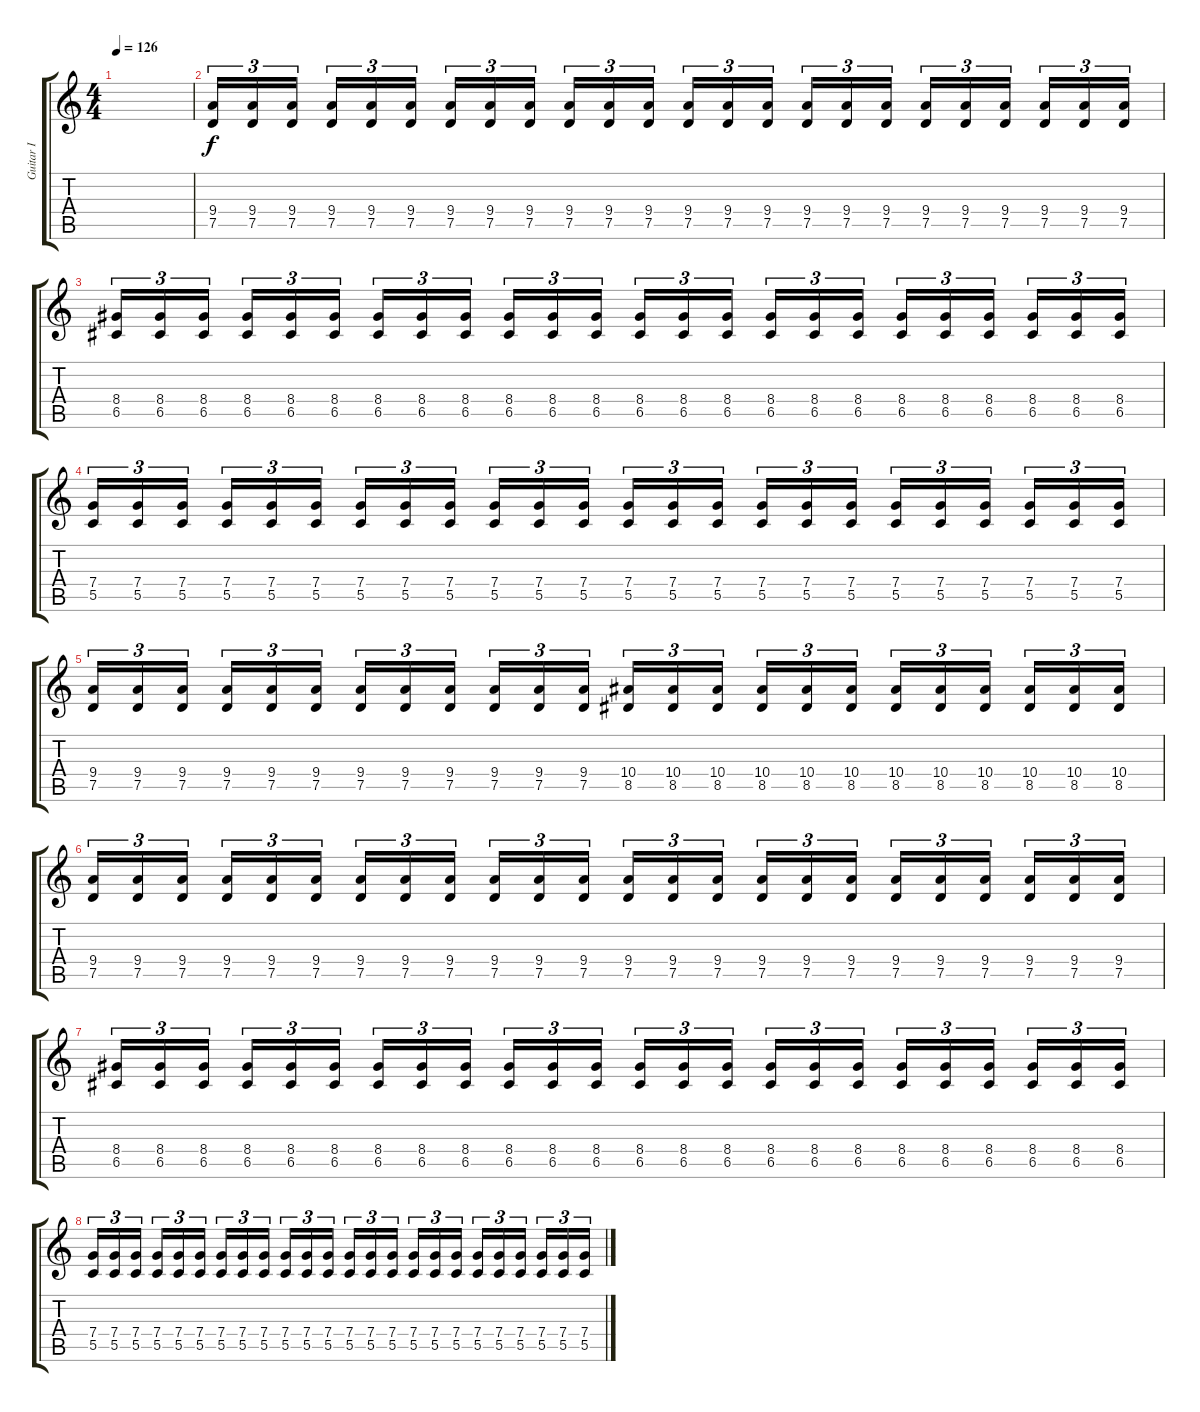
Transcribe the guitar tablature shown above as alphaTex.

\track ("Guitar I" "Guitar I") {instrument distortionguitar}
\staff {score tabs}
\tuning (D4 A3 F3 C3 G2 D2) {hide}
\ts (4 4)
\tempo 126
\clef g2
\ks c
|
(9.4 7.5).16{tu (3 2)} (9.4 7.5).16{tu (3 2)} (9.4 7.5).16{tu (3 2)} (9.4 7.5).16{tu (3 2)} (9.4 7.5).16{tu (3 2)} (9.4 7.5).16{tu (3 2)} (9.4 7.5).16{tu (3 2)} (9.4 7.5).16{tu (3 2)} (9.4 7.5).16{tu (3 2)} (9.4 7.5).16{tu (3 2)} (9.4 7.5).16{tu (3 2)} (9.4 7.5).16{tu (3 2)} (9.4 7.5).16{tu (3 2)} (9.4 7.5).16{tu (3 2)} (9.4 7.5).16{tu (3 2)} (9.4 7.5).16{tu (3 2)} (9.4 7.5).16{tu (3 2)} (9.4 7.5).16{tu (3 2)} (9.4 7.5).16{tu (3 2)} (9.4 7.5).16{tu (3 2)} (9.4 7.5).16{tu (3 2)} (9.4 7.5).16{tu (3 2)} (9.4 7.5).16{tu (3 2)} (9.4 7.5).16{tu (3 2)} |
(8.4 6.5).16{tu (3 2)} (8.4 6.5).16{tu (3 2)} (8.4 6.5).16{tu (3 2)} (8.4 6.5).16{tu (3 2)} (8.4 6.5).16{tu (3 2)} (8.4 6.5).16{tu (3 2)} (8.4 6.5).16{tu (3 2)} (8.4 6.5).16{tu (3 2)} (8.4 6.5).16{tu (3 2)} (8.4 6.5).16{tu (3 2)} (8.4 6.5).16{tu (3 2)} (8.4 6.5).16{tu (3 2)} (8.4 6.5).16{tu (3 2)} (8.4 6.5).16{tu (3 2)} (8.4 6.5).16{tu (3 2)} (8.4 6.5).16{tu (3 2)} (8.4 6.5).16{tu (3 2)} (8.4 6.5).16{tu (3 2)} (8.4 6.5).16{tu (3 2)} (8.4 6.5).16{tu (3 2)} (8.4 6.5).16{tu (3 2)} (8.4 6.5).16{tu (3 2)} (8.4 6.5).16{tu (3 2)} (8.4 6.5).16{tu (3 2)} |
(7.4 5.5).16{tu (3 2)} (7.4 5.5).16{tu (3 2)} (7.4 5.5).16{tu (3 2)} (7.4 5.5).16{tu (3 2)} (7.4 5.5).16{tu (3 2)} (7.4 5.5).16{tu (3 2)} (7.4 5.5).16{tu (3 2)} (7.4 5.5).16{tu (3 2)} (7.4 5.5).16{tu (3 2)} (7.4 5.5).16{tu (3 2)} (7.4 5.5).16{tu (3 2)} (7.4 5.5).16{tu (3 2)} (7.4 5.5).16{tu (3 2)} (7.4 5.5).16{tu (3 2)} (7.4 5.5).16{tu (3 2)} (7.4 5.5).16{tu (3 2)} (7.4 5.5).16{tu (3 2)} (7.4 5.5).16{tu (3 2)} (7.4 5.5).16{tu (3 2)} (7.4 5.5).16{tu (3 2)} (7.4 5.5).16{tu (3 2)} (7.4 5.5).16{tu (3 2)} (7.4 5.5).16{tu (3 2)} (7.4 5.5).16{tu (3 2)} |
(9.4 7.5).16{tu (3 2)} (9.4 7.5).16{tu (3 2)} (9.4 7.5).16{tu (3 2)} (9.4 7.5).16{tu (3 2)} (9.4 7.5).16{tu (3 2)} (9.4 7.5).16{tu (3 2)} (9.4 7.5).16{tu (3 2)} (9.4 7.5).16{tu (3 2)} (9.4 7.5).16{tu (3 2)} (9.4 7.5).16{tu (3 2)} (9.4 7.5).16{tu (3 2)} (9.4 7.5).16{tu (3 2)} (10.4 8.5).16{tu (3 2)} (10.4 8.5).16{tu (3 2)} (10.4 8.5).16{tu (3 2)} (10.4 8.5).16{tu (3 2)} (10.4 8.5).16{tu (3 2)} (10.4 8.5).16{tu (3 2)} (10.4 8.5).16{tu (3 2)} (10.4 8.5).16{tu (3 2)} (10.4 8.5).16{tu (3 2)} (10.4 8.5).16{tu (3 2)} (10.4 8.5).16{tu (3 2)} (10.4 8.5).16{tu (3 2)} |
(9.4 7.5).16{tu (3 2)} (9.4 7.5).16{tu (3 2)} (9.4 7.5).16{tu (3 2)} (9.4 7.5).16{tu (3 2)} (9.4 7.5).16{tu (3 2)} (9.4 7.5).16{tu (3 2)} (9.4 7.5).16{tu (3 2)} (9.4 7.5).16{tu (3 2)} (9.4 7.5).16{tu (3 2)} (9.4 7.5).16{tu (3 2)} (9.4 7.5).16{tu (3 2)} (9.4 7.5).16{tu (3 2)} (9.4 7.5).16{tu (3 2)} (9.4 7.5).16{tu (3 2)} (9.4 7.5).16{tu (3 2)} (9.4 7.5).16{tu (3 2)} (9.4 7.5).16{tu (3 2)} (9.4 7.5).16{tu (3 2)} (9.4 7.5).16{tu (3 2)} (9.4 7.5).16{tu (3 2)} (9.4 7.5).16{tu (3 2)} (9.4 7.5).16{tu (3 2)} (9.4 7.5).16{tu (3 2)} (9.4 7.5).16{tu (3 2)} |
(8.4 6.5).16{tu (3 2)} (8.4 6.5).16{tu (3 2)} (8.4 6.5).16{tu (3 2)} (8.4 6.5).16{tu (3 2)} (8.4 6.5).16{tu (3 2)} (8.4 6.5).16{tu (3 2)} (8.4 6.5).16{tu (3 2)} (8.4 6.5).16{tu (3 2)} (8.4 6.5).16{tu (3 2)} (8.4 6.5).16{tu (3 2)} (8.4 6.5).16{tu (3 2)} (8.4 6.5).16{tu (3 2)} (8.4 6.5).16{tu (3 2)} (8.4 6.5).16{tu (3 2)} (8.4 6.5).16{tu (3 2)} (8.4 6.5).16{tu (3 2)} (8.4 6.5).16{tu (3 2)} (8.4 6.5).16{tu (3 2)} (8.4 6.5).16{tu (3 2)} (8.4 6.5).16{tu (3 2)} (8.4 6.5).16{tu (3 2)} (8.4 6.5).16{tu (3 2)} (8.4 6.5).16{tu (3 2)} (8.4 6.5).16{tu (3 2)} |
(7.4 5.5).16{tu (3 2)} (7.4 5.5).16{tu (3 2)} (7.4 5.5).16{tu (3 2)} (7.4 5.5).16{tu (3 2)} (7.4 5.5).16{tu (3 2)} (7.4 5.5).16{tu (3 2)} (7.4 5.5).16{tu (3 2)} (7.4 5.5).16{tu (3 2)} (7.4 5.5).16{tu (3 2)} (7.4 5.5).16{tu (3 2)} (7.4 5.5).16{tu (3 2)} (7.4 5.5).16{tu (3 2)} (7.4 5.5).16{tu (3 2)} (7.4 5.5).16{tu (3 2)} (7.4 5.5).16{tu (3 2)} (7.4 5.5).16{tu (3 2)} (7.4 5.5).16{tu (3 2)} (7.4 5.5).16{tu (3 2)} (7.4 5.5).16{tu (3 2)} (7.4 5.5).16{tu (3 2)} (7.4 5.5).16{tu (3 2)} (7.4 5.5).16{tu (3 2)} (7.4 5.5).16{tu (3 2)} (7.4 5.5).16{tu (3 2)}
